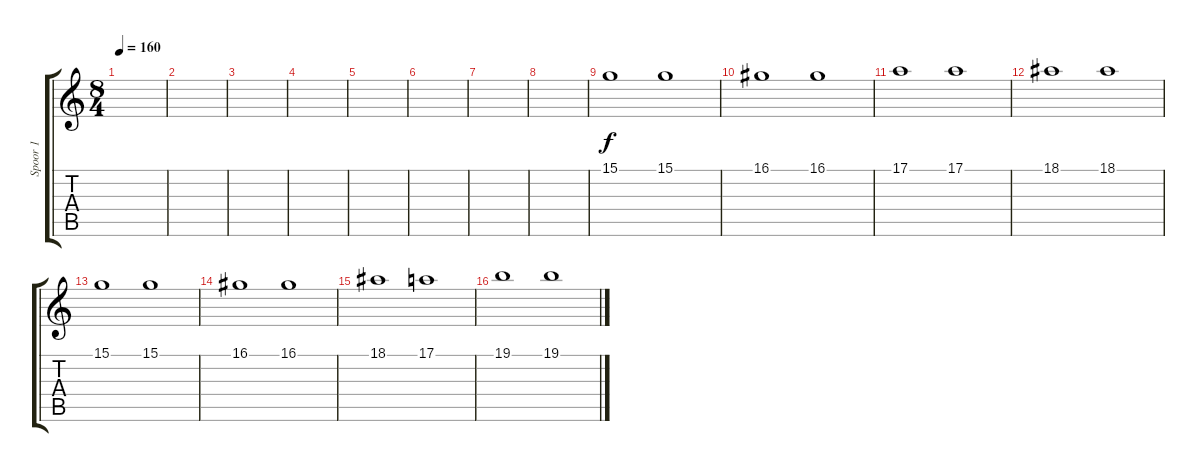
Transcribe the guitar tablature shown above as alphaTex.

\track ("Spoor 1" "Spoor 1") {instrument flute}
\staff {score tabs}
\tuning (E4 B3 G3 D3 A2 E2) {hide}
\ts (8 4)
\tempo 160
\clef g2
\ks c
|
|
|
|
|
|
|
|
15.1.1{instrument synthstrings1} 15.1.1 |
16.1.1 16.1.1 |
17.1.1 17.1.1 |
18.1.1 18.1.1 |
15.1.1{instrument synthstrings1} 15.1.1 |
16.1.1 16.1.1 |
18.1.1 17.1.1 |
19.1.1 19.1.1
